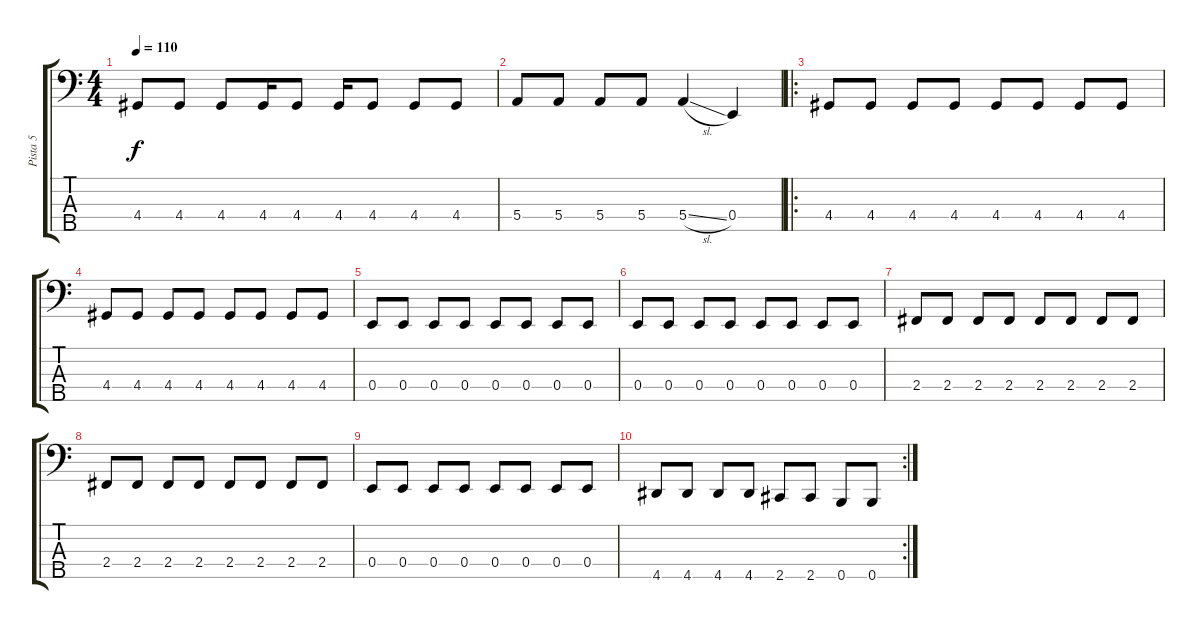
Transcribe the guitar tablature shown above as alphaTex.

\track ("Pista 5" "Pista 5") {instrument electricbassfinger}
\staff {score tabs}
\tuning (G2 D2 A1 E1 B0) {hide}
\ts (4 4)
\tempo 110
\clef f4
\ks c
4.4.8{dy f} 4.4.8 4.4.8 4.4.16 4.4.8 4.4.16 4.4.8 4.4.8 4.4.8 |
5.4.8 5.4.8 5.4.8 5.4.8 5.4{sl}.4 0.4.4 |
\ro
4.4.8 4.4.8 4.4.8 4.4.8 4.4.8 4.4.8 4.4.8 4.4.8 |
4.4.8 4.4.8 4.4.8 4.4.8 4.4.8 4.4.8 4.4.8 4.4.8 |
0.4.8 0.4.8 0.4.8 0.4.8 0.4.8 0.4.8 0.4.8 0.4.8 |
0.4.8 0.4.8 0.4.8 0.4.8 0.4.8 0.4.8 0.4.8 0.4.8 |
2.4.8 2.4.8 2.4.8 2.4.8 2.4.8 2.4.8 2.4.8 2.4.8 |
2.4.8 2.4.8 2.4.8 2.4.8 2.4.8 2.4.8 2.4.8 2.4.8 |
0.4.8 0.4.8 0.4.8 0.4.8 0.4.8 0.4.8 0.4.8 0.4.8 |
\rc 2
4.5.8 4.5.8 4.5.8 4.5.8 2.5.8 2.5.8 0.5.8 0.5.8
